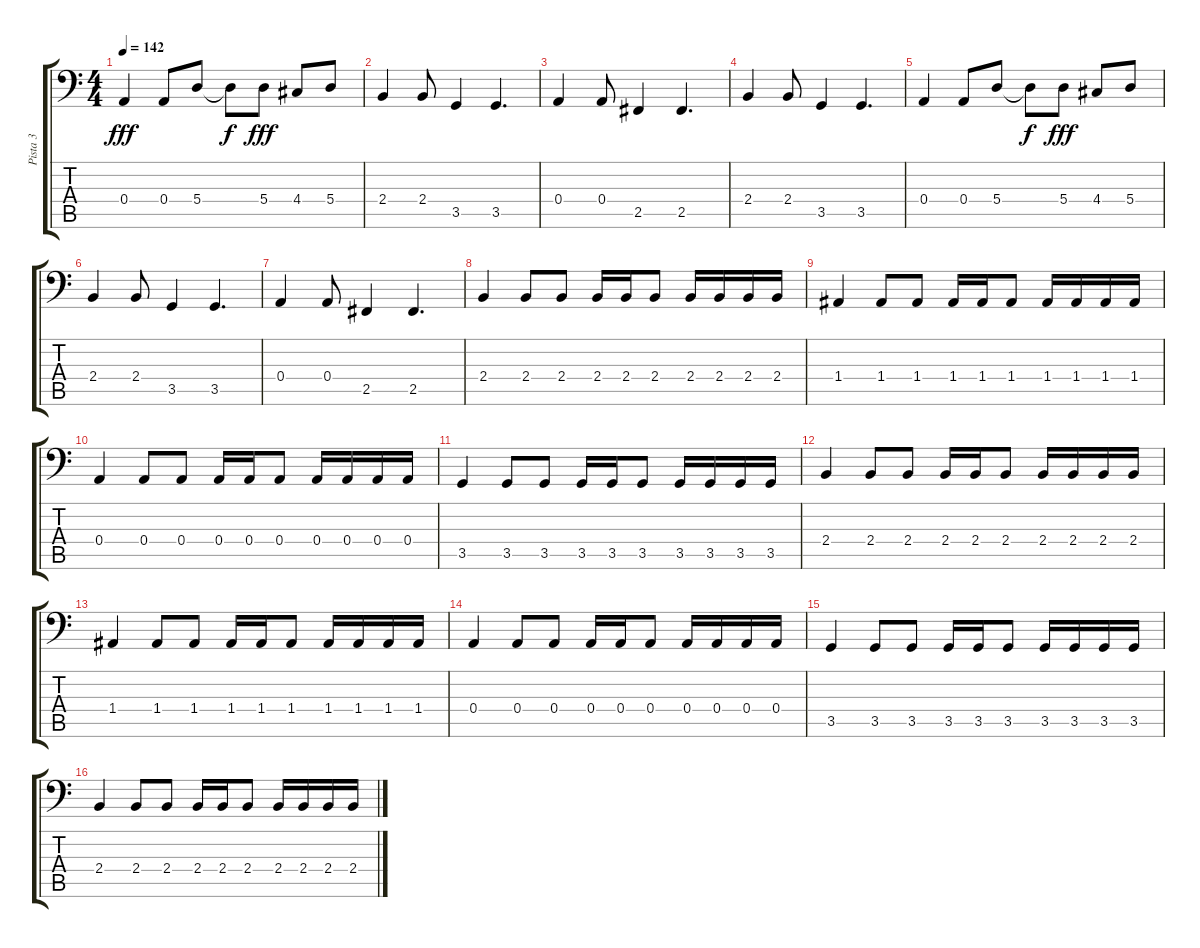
\track ("Pista 3" "Pista 3") {instrument electricbassfinger}
\staff {score tabs}
\tuning (C3 G2 D2 A1 E1 B0) {hide}
\ts (4 4)
\tempo 142
\clef f4
\ks c
0.4.4{dy fff} 0.4.8 5.4.8 5.4{t}.8{dy f} 5.4.8{dy fff} 4.4.8 5.4.8 |
2.4.4 2.4.8 3.5.4 3.5.4{d} |
0.4.4 0.4.8 2.5.4 2.5.4{d} |
2.4.4 2.4.8 3.5.4 3.5.4{d} |
0.4.4 0.4.8 5.4.8 5.4{t}.8{dy f} 5.4.8{dy fff} 4.4.8 5.4.8 |
2.4.4 2.4.8 3.5.4 3.5.4{d} |
0.4.4 0.4.8 2.5.4 2.5.4{d} |
2.4.4{volume 16} 2.4.8 2.4.8 2.4.16 2.4.16 2.4.8 2.4.16 2.4.16 2.4.16 2.4.16 |
1.4.4 1.4.8 1.4.8 1.4.16 1.4.16 1.4.8 1.4.16 1.4.16 1.4.16 1.4.16 |
0.4.4 0.4.8 0.4.8 0.4.16 0.4.16 0.4.8 0.4.16 0.4.16 0.4.16 0.4.16 |
3.5.4 3.5.8 3.5.8 3.5.16 3.5.16 3.5.8 3.5.16 3.5.16 3.5.16 3.5.16 |
2.4.4 2.4.8 2.4.8 2.4.16 2.4.16 2.4.8 2.4.16 2.4.16 2.4.16 2.4.16 |
1.4.4 1.4.8 1.4.8 1.4.16 1.4.16 1.4.8 1.4.16 1.4.16 1.4.16 1.4.16 |
0.4.4 0.4.8 0.4.8 0.4.16 0.4.16 0.4.8 0.4.16 0.4.16 0.4.16 0.4.16 |
3.5.4 3.5.8 3.5.8 3.5.16 3.5.16 3.5.8 3.5.16 3.5.16 3.5.16 3.5.16 |
2.4.4 2.4.8 2.4.8 2.4.16 2.4.16 2.4.8 2.4.16 2.4.16 2.4.16 2.4.16
